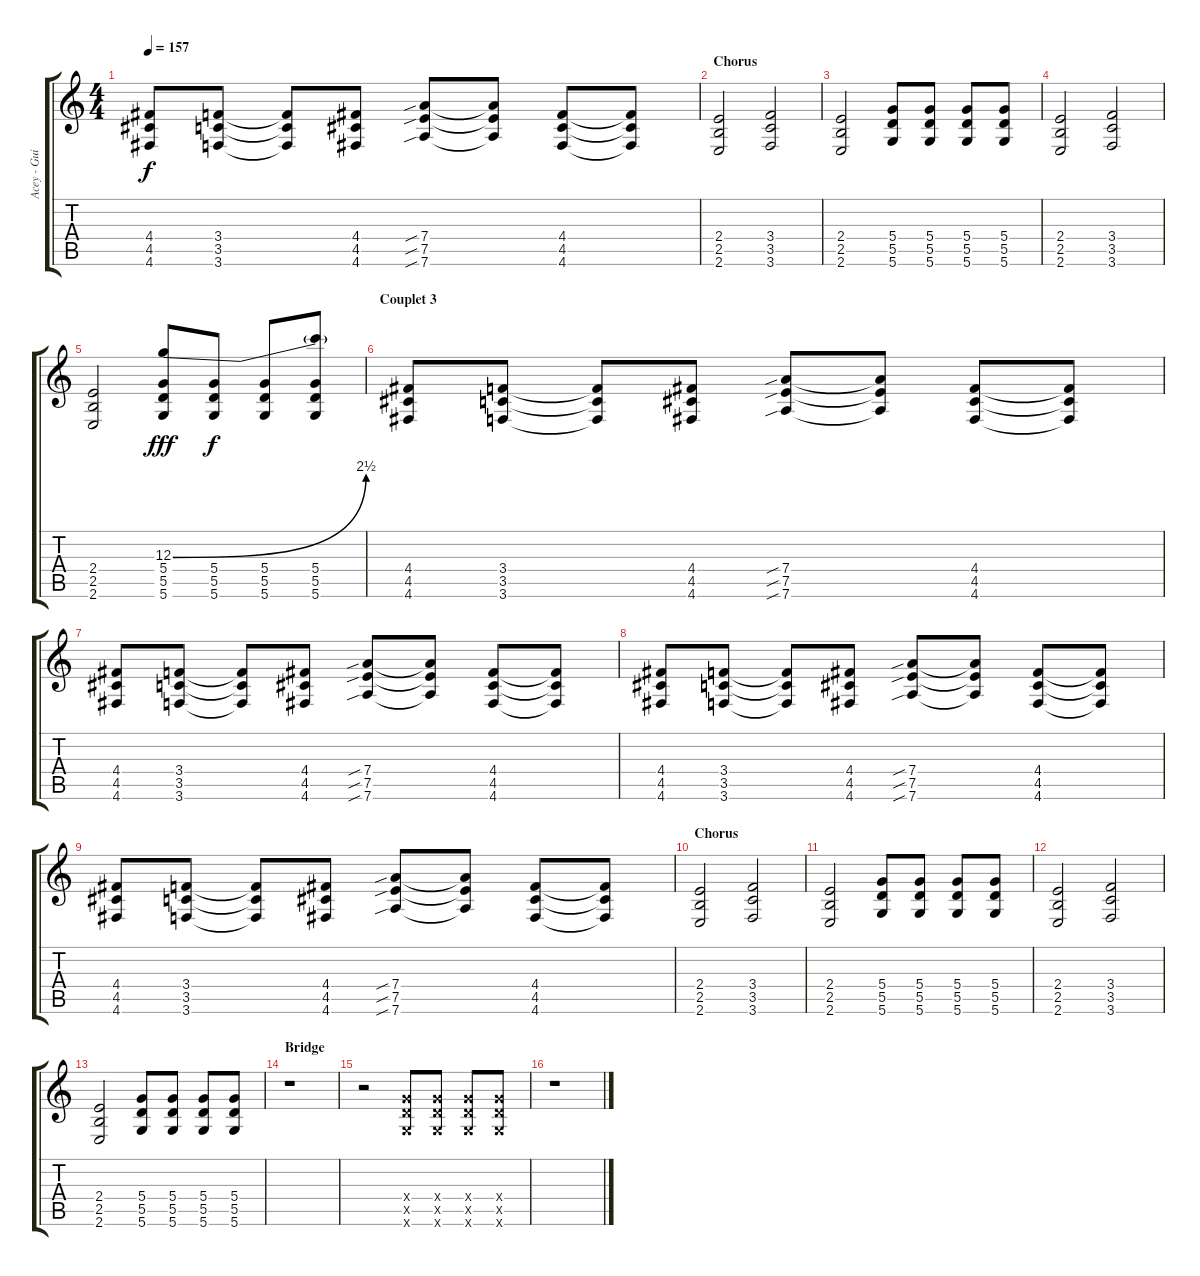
\track ("Acey - Guitar" "Acey - Gui") {instrument overdrivenguitar}
\staff {score tabs}
\tuning (E4 B3 G3 D3 A2 D2) {hide}
\ts (4 4)
\tempo 157
\clef g2
\ks c
(4.4 4.5 4.6).8{dy f} (3.4 3.5 3.6).8 (3.4{t} 3.5{t} 3.6{t}).8 (4.4 4.5 4.6).8 (7.4{sib} 7.5{sib} 7.6{sib}).8 (7.4{t} 7.5{t} 7.6{t}).8 (4.4 4.5 4.6).8 (4.4{t} 4.5{t} 4.6{t}).8 |
\section ("" "Chorus")
(2.4 2.5 2.6).2 (3.4 3.5 3.6).2 |
(2.4 2.5 2.6).2 (5.4 5.5 5.6).8 (5.4 5.5 5.6).8 (5.4 5.5 5.6).8 (5.4 5.5 5.6).8 |
(2.4 2.5 2.6).2 (3.4 3.5 3.6).2 |
(2.4 2.5 2.6).2 (12.3{be (bend 0 0 60 10)} 5.4 5.5 5.6).8{dy fff volume 16 instrument guitarharmonics} (5.4 5.5 5.6).8{dy f volume 15 instrument overdrivenguitar} (5.4 5.5 5.6).8 (12.3{t} 5.4 5.5 5.6).8 |
\section ("" "Couplet 3")
(4.4 4.5 4.6).8 (3.4 3.5 3.6).8 (3.4{t} 3.5{t} 3.6{t}).8 (4.4 4.5 4.6).8 (7.4{sib} 7.5{sib} 7.6{sib}).8 (7.4{t} 7.5{t} 7.6{t}).8 (4.4 4.5 4.6).8 (4.4{t} 4.5{t} 4.6{t}).8 |
(4.4 4.5 4.6).8 (3.4 3.5 3.6).8 (3.4{t} 3.5{t} 3.6{t}).8 (4.4 4.5 4.6).8 (7.4{sib} 7.5{sib} 7.6{sib}).8 (7.4{t} 7.5{t} 7.6{t}).8 (4.4 4.5 4.6).8 (4.4{t} 4.5{t} 4.6{t}).8 |
(4.4 4.5 4.6).8 (3.4 3.5 3.6).8 (3.4{t} 3.5{t} 3.6{t}).8 (4.4 4.5 4.6).8 (7.4{sib} 7.5{sib} 7.6{sib}).8 (7.4{t} 7.5{t} 7.6{t}).8 (4.4 4.5 4.6).8 (4.4{t} 4.5{t} 4.6{t}).8 |
(4.4 4.5 4.6).8 (3.4 3.5 3.6).8 (3.4{t} 3.5{t} 3.6{t}).8 (4.4 4.5 4.6).8 (7.4{sib} 7.5{sib} 7.6{sib}).8 (7.4{t} 7.5{t} 7.6{t}).8 (4.4 4.5 4.6).8 (4.4{t} 4.5{t} 4.6{t}).8 |
\section ("" "Chorus")
(2.4 2.5 2.6).2 (3.4 3.5 3.6).2 |
(2.4 2.5 2.6).2 (5.4 5.5 5.6).8 (5.4 5.5 5.6).8 (5.4 5.5 5.6).8 (5.4 5.5 5.6).8 |
(2.4 2.5 2.6).2 (3.4 3.5 3.6).2 |
(2.4 2.5 2.6).2 (5.4 5.5 5.6).8 (5.4 5.5 5.6).8 (5.4 5.5 5.6).8 (5.4 5.5 5.6).8 |
\section ("" "Bridge")
r.1 |
r.2 (5.4{x} 5.5{x} 5.6{x}).8{volume 15 instrument electricguitarmuted} (5.4{x} 5.5{x} 5.6{x}).8 (5.4{x} 5.5{x} 5.6{x}).8 (5.4{x} 5.5{x} 5.6{x}).8 |
r.1
